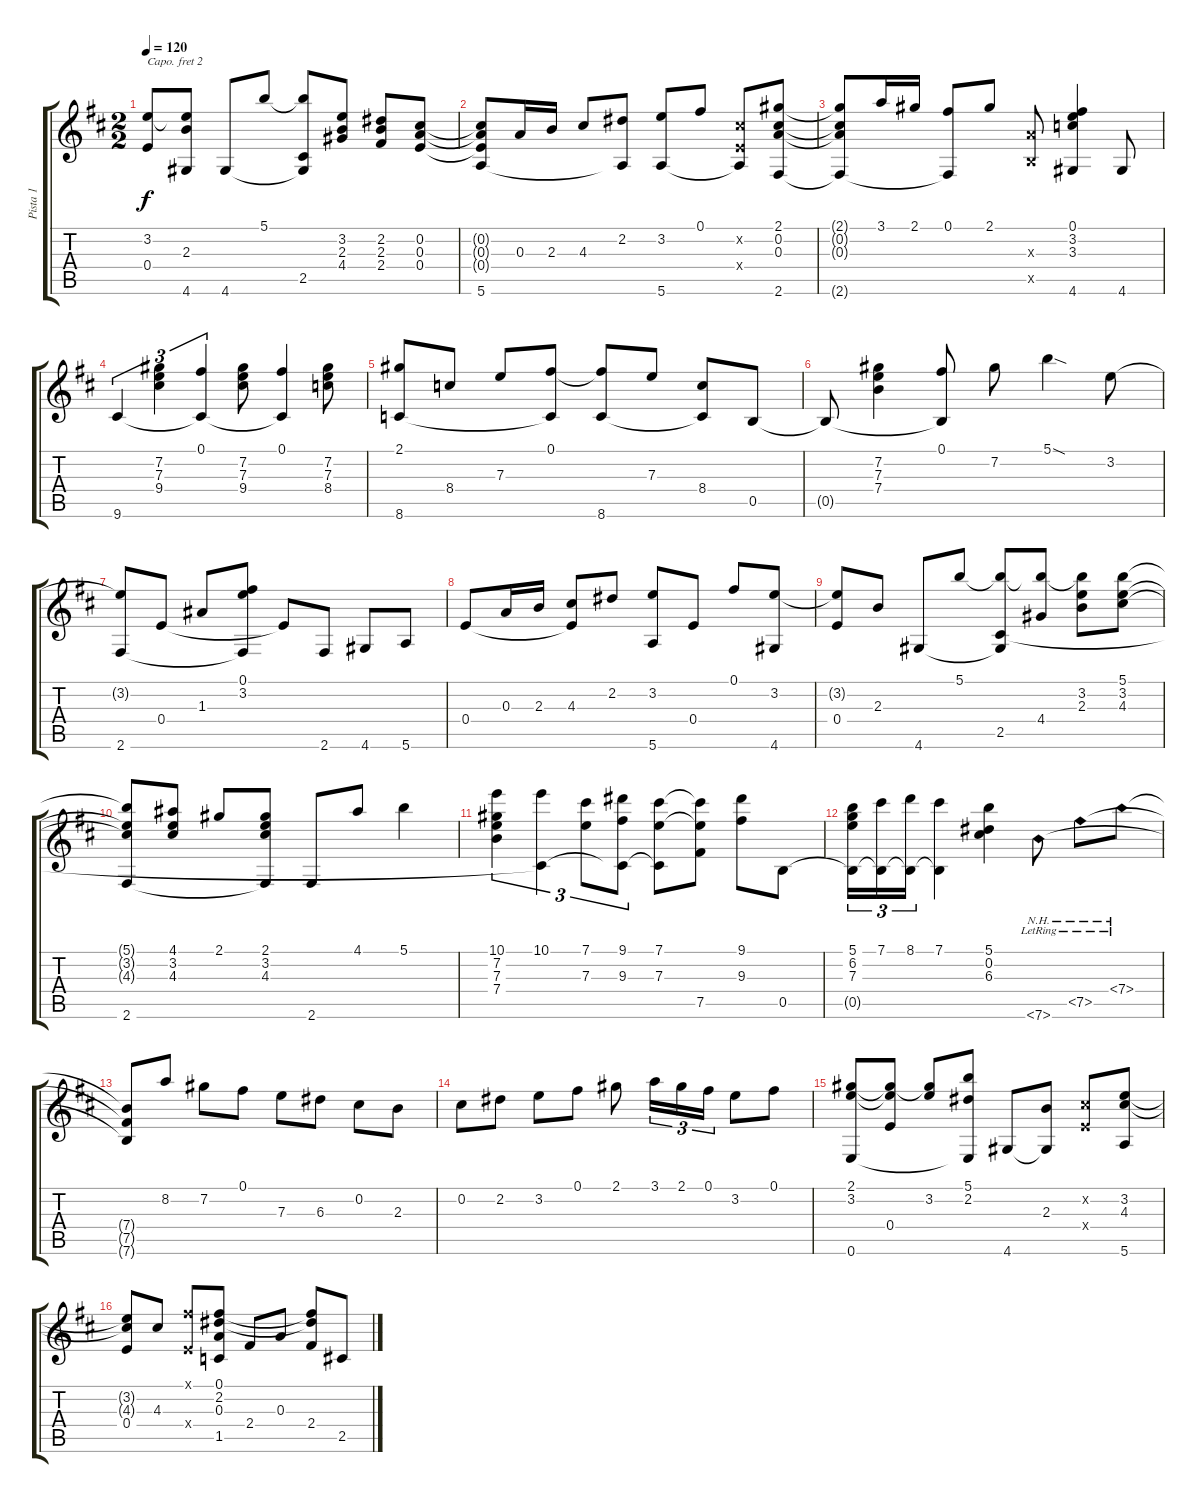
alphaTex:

\track ("Pista 1" "Pista 1") {instrument acousticguitarsteel}
\staff {score tabs}
\capo 2
\tuning (E4 B3 G3 D3 A2 D2) {hide}
\ts (2 2)
\tempo 120
\clef g2
\ks d
(3.2{t} 0.4).8{dy f} (3.2{t} 2.3 4.6{t}).8 4.6.8 5.1.8 (5.1{t} 2.5 4.6{t}).8 (3.2 2.3 4.4).8 (2.2 2.3 2.4).8 (0.2 0.3 0.4).8 |
(0.2{t} 0.3{t} 0.4{t} 5.6).8 0.3.16 2.3.16 4.3.8 (2.2 5.6{t}).8 (3.2 5.6).8 0.1.8 (0.2{x} 0.4{x} 5.6{t}).8 (2.1 0.2 0.3 2.6).8 |
(2.1{t} 0.2{t} 0.3{t} 2.6{t}).8 3.1.16 2.1.16 (0.1 2.6{t}).8 2.1.8 (0.3{x} 0.5{x}).8 (0.1 3.2 3.3 4.6).4 4.6.8 |
9.6.4{tu (3 2)} (7.2 7.3 9.4).4{tu (3 2)} (0.1 9.6{t}).4{tu (3 2)} (7.2 7.3 9.4).8 (0.1 9.6{t}).4 (7.2 7.3 8.4).8 |
(2.1 8.6).8 8.4.8 7.3.8 (0.1 8.6{t}).8 (0.1{t} 8.6).8 7.3.8 (8.4 8.6{t}).8 0.5.8 |
0.5{t}.8 (7.2 7.3 7.4).4 (0.1 0.5{t}).8 7.2.8 5.1{sod}.4 3.2.8 |
(3.2{t} 2.6).8 0.4.8 1.3.8 (0.1 3.2 2.6{t}).8 0.4{t}.8 2.6.8 4.6.8 5.6.8 |
0.4.8 0.3.16 2.3.16 (4.3 0.4{t}).8 2.2.8 (3.2 5.6).8 0.4.8 0.1.8 (3.2 4.6).8 |
(3.2{t} 0.4).8 2.3.8 4.6.8 5.1.8 (5.1{t} 2.5 4.6{t}).8 (5.1{t} 4.4).8 (5.1{t} 3.2 2.3).8 (5.1 3.2 4.3).8 |
(5.1{t} 3.2{t} 4.3{t} 2.6).8 (4.1 3.2 4.3).8 2.1.8 (2.1 3.2 4.3 2.6{t}).8 2.6.8 4.1.8 5.1.4 |
(10.1 7.2 7.3 7.4).4{tu (3 2)} (10.1 2.5{t}).4{tu (3 2)} (7.1 7.3).8{tu (3 2)} (9.1 9.3 2.5{t}).8{tu (3 2)} (7.1 7.3 2.5{t}).8 (7.1{t} 7.3{t} 7.5).8 (9.1 9.3).8 0.5.8 |
(5.1 6.2 7.3 0.5{t}).16{tu (3 2)} (7.1 0.5{t}).16{tu (3 2)} (8.1 0.5{t}).16{tu (3 2)} (7.1 0.5{t}).4 (5.1 0.2 6.3).4 7.6{nh lr}.8 7.5{nh lr}.8 7.4{nh lr}.8 |
(7.4{t} 7.5{t} 7.6{t}).8 8.2.8 7.2.8 0.1.8 7.3.8 6.3.8 0.2.8 2.3.8 |
0.2.8 2.2.8 3.2.8 0.1.8 2.1.8 3.1.16{tu (3 2)} 2.1.16{tu (3 2)} 0.1.16{tu (3 2)} 3.2.8 0.1.8 |
(2.1 3.2 0.6).8 (2.1{t} 3.2{t} 0.4).8 (2.1{t} 3.2).8 (5.1 2.2 0.6{t}).8 4.6.8 (2.3 4.6{t}).8 (0.2{x} 0.4{x}).8 (3.2 4.3 5.6).8 |
(3.2{t} 4.3{t} 0.4).8 4.3.8 (0.1{x} 0.4{x}).8 (0.1 2.2 0.3 1.5).8 2.4.8 0.3.8 (0.1{t} 2.2{t} 2.4).8 2.5.8
